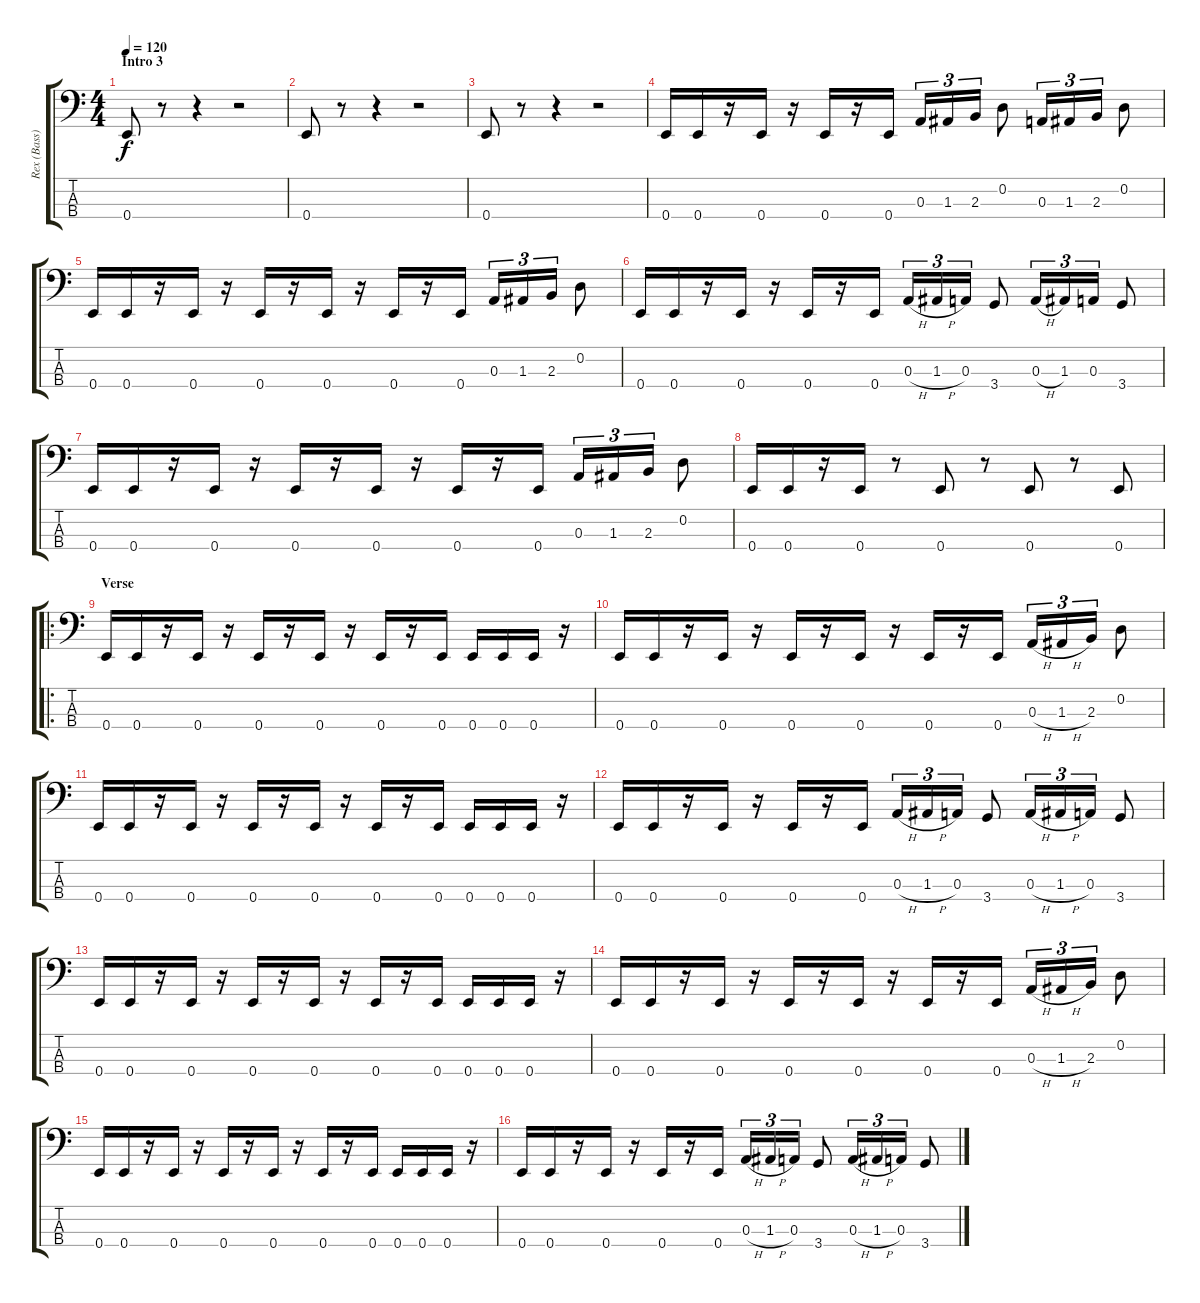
\track ("Rex (Bass)" "Rex (Bass)") {instrument electricbasspick}
\staff {score tabs}
\tuning (G2 D2 A1 E1) {hide}
\ts (4 4)
\section ("" "Intro 3")
\tempo 120
\clef f4
\ks c
0.4.8{dy f} r.8 r.4 r.2 |
0.4.8 r.8 r.4 r.2 |
0.4.8 r.8 r.4 r.2 |
0.4.16 0.4.16 r.16 0.4.16 r.16 0.4.16 r.16 0.4.16 0.3.16{tu (3 2)} 1.3.16{tu (3 2)} 2.3.16{tu (3 2)} 0.2.8 0.3.16{tu (3 2)} 1.3.16{tu (3 2)} 2.3.16{tu (3 2)} 0.2.8 |
0.4.16 0.4.16 r.16 0.4.16 r.16 0.4.16 r.16 0.4.16 r.16 0.4.16 r.16 0.4.16 0.3.16{tu (3 2)} 1.3.16{tu (3 2)} 2.3.16{tu (3 2)} 0.2.8 |
0.4.16 0.4.16 r.16 0.4.16 r.16 0.4.16 r.16 0.4.16 0.3{h}.16{tu (3 2)} 1.3{h}.16{tu (3 2)} 0.3.16{tu (3 2)} 3.4.8 0.3{h}.16{tu (3 2)} 1.3.16{tu (3 2)} 0.3.16{tu (3 2)} 3.4.8 |
0.4.16 0.4.16 r.16 0.4.16 r.16 0.4.16 r.16 0.4.16 r.16 0.4.16 r.16 0.4.16 0.3.16{tu (3 2)} 1.3.16{tu (3 2)} 2.3.16{tu (3 2)} 0.2.8 |
0.4.16 0.4.16 r.16 0.4.16 r.8 0.4.8 r.8 0.4.8 r.8 0.4.8 |
\ro
\section ("" "Verse")
0.4.16 0.4.16 r.16 0.4.16 r.16 0.4.16 r.16 0.4.16 r.16 0.4.16 r.16 0.4.16 0.4.16 0.4.16 0.4.16 r.16 |
0.4.16 0.4.16 r.16 0.4.16 r.16 0.4.16 r.16 0.4.16 r.16 0.4.16 r.16 0.4.16 0.3{h}.16{tu (3 2)} 1.3{h}.16{tu (3 2)} 2.3.16{tu (3 2)} 0.2.8 |
0.4.16 0.4.16 r.16 0.4.16 r.16 0.4.16 r.16 0.4.16 r.16 0.4.16 r.16 0.4.16 0.4.16 0.4.16 0.4.16 r.16 |
0.4.16 0.4.16 r.16 0.4.16 r.16 0.4.16 r.16 0.4.16 0.3{h}.16{tu (3 2)} 1.3{h}.16{tu (3 2)} 0.3.16{tu (3 2)} 3.4.8 0.3{h}.16{tu (3 2)} 1.3{h}.16{tu (3 2)} 0.3.16{tu (3 2)} 3.4.8 |
0.4.16 0.4.16 r.16 0.4.16 r.16 0.4.16 r.16 0.4.16 r.16 0.4.16 r.16 0.4.16 0.4.16 0.4.16 0.4.16 r.16 |
0.4.16 0.4.16 r.16 0.4.16 r.16 0.4.16 r.16 0.4.16 r.16 0.4.16 r.16 0.4.16 0.3{h}.16{tu (3 2)} 1.3{h}.16{tu (3 2)} 2.3.16{tu (3 2)} 0.2.8 |
0.4.16 0.4.16 r.16 0.4.16 r.16 0.4.16 r.16 0.4.16 r.16 0.4.16 r.16 0.4.16 0.4.16 0.4.16 0.4.16 r.16 |
0.4.16 0.4.16 r.16 0.4.16 r.16 0.4.16 r.16 0.4.16 0.3{h}.16{tu (3 2)} 1.3{h}.16{tu (3 2)} 0.3.16{tu (3 2)} 3.4.8 0.3{h}.16{tu (3 2)} 1.3{h}.16{tu (3 2)} 0.3.16{tu (3 2)} 3.4.8
